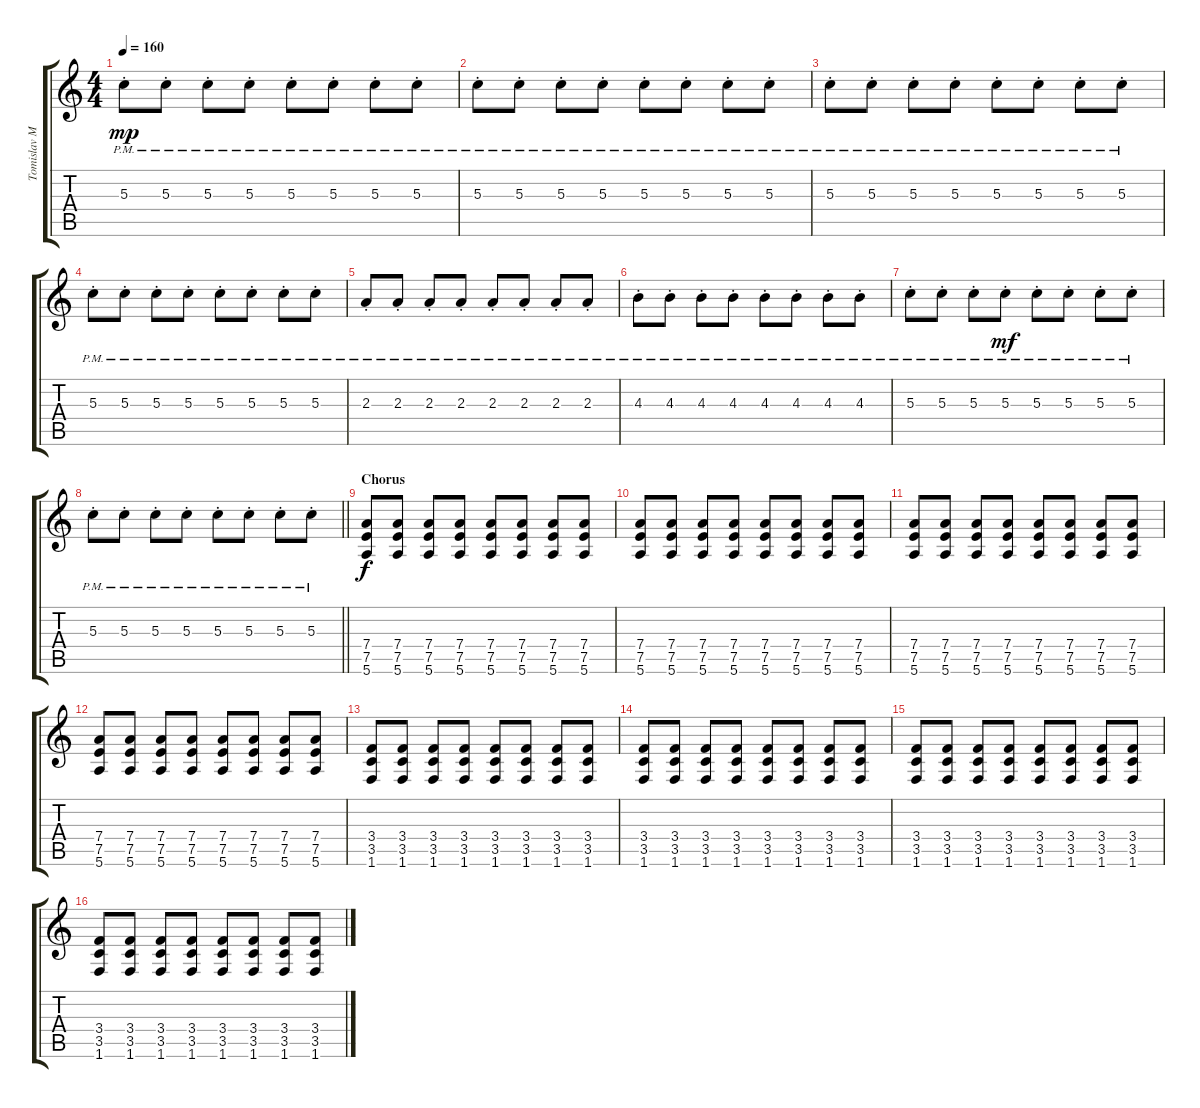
\track ("Tomislav Milicevic (Lead Guitar)" "Tomislav M") {instrument distortionguitar}
\staff {score tabs}
\tuning (E4 B3 G3 D3 A2 E2) {hide}
\ts (4 4)
\tempo 160
\clef g2
\ks c
5.3{pm st}.8{dy mp} 5.3{pm st}.8 5.3{pm st}.8 5.3{pm st}.8 5.3{pm st}.8 5.3{pm st}.8 5.3{pm st}.8 5.3{pm st}.8 |
5.3{pm st}.8 5.3{pm st}.8 5.3{pm st}.8 5.3{pm st}.8 5.3{pm st}.8 5.3{pm st}.8 5.3{pm st}.8 5.3{pm st}.8 |
5.3{pm st}.8 5.3{pm st}.8 5.3{pm st}.8 5.3{pm st}.8 5.3{pm st}.8 5.3{pm st}.8 5.3{pm st}.8 5.3{pm st}.8 |
5.3{pm st}.8 5.3{pm st}.8 5.3{pm st}.8 5.3{pm st}.8 5.3{pm st}.8 5.3{pm st}.8 5.3{pm st}.8 5.3{pm st}.8 |
2.3{pm st}.8 2.3{pm st}.8 2.3{pm st}.8 2.3{pm st}.8 2.3{pm st}.8 2.3{pm st}.8 2.3{pm st}.8 2.3{pm st}.8 |
4.3{pm st}.8 4.3{pm st}.8 4.3{pm st}.8 4.3{pm st}.8 4.3{pm st}.8 4.3{pm st}.8 4.3{pm st}.8 4.3{pm st}.8 |
5.3{pm st}.8 5.3{pm st}.8 5.3{pm st}.8 5.3{pm st}.8{dy mf} 5.3{pm st}.8 5.3{pm st}.8 5.3{pm st}.8 5.3{pm st}.8 |
\barLineRight lightlight
5.3{pm st}.8 5.3{pm st}.8 5.3{pm st}.8 5.3{pm st}.8 5.3{pm st}.8 5.3{pm st}.8 5.3{pm st}.8 5.3{pm st}.8 |
\section ("" "Chorus")
(7.4 7.5 5.6).8{dy f} (7.4 7.5 5.6).8 (7.4 7.5 5.6).8 (7.4 7.5 5.6).8 (7.4 7.5 5.6).8 (7.4 7.5 5.6).8 (7.4 7.5 5.6).8 (7.4 7.5 5.6).8 |
(7.4 7.5 5.6).8 (7.4 7.5 5.6).8 (7.4 7.5 5.6).8 (7.4 7.5 5.6).8 (7.4 7.5 5.6).8 (7.4 7.5 5.6).8 (7.4 7.5 5.6).8 (7.4 7.5 5.6).8 |
(7.4 7.5 5.6).8 (7.4 7.5 5.6).8 (7.4 7.5 5.6).8 (7.4 7.5 5.6).8 (7.4 7.5 5.6).8 (7.4 7.5 5.6).8 (7.4 7.5 5.6).8 (7.4 7.5 5.6).8 |
(7.4 7.5 5.6).8 (7.4 7.5 5.6).8 (7.4 7.5 5.6).8 (7.4 7.5 5.6).8 (7.4 7.5 5.6).8 (7.4 7.5 5.6).8 (7.4 7.5 5.6).8 (7.4 7.5 5.6).8 |
(3.4 3.5 1.6).8 (3.4 3.5 1.6).8 (3.4 3.5 1.6).8 (3.4 3.5 1.6).8 (3.4 3.5 1.6).8 (3.4 3.5 1.6).8 (3.4 3.5 1.6).8 (3.4 3.5 1.6).8 |
(3.4 3.5 1.6).8 (3.4 3.5 1.6).8 (3.4 3.5 1.6).8 (3.4 3.5 1.6).8 (3.4 3.5 1.6).8 (3.4 3.5 1.6).8 (3.4 3.5 1.6).8 (3.4 3.5 1.6).8 |
(3.4 3.5 1.6).8 (3.4 3.5 1.6).8 (3.4 3.5 1.6).8 (3.4 3.5 1.6).8 (3.4 3.5 1.6).8 (3.4 3.5 1.6).8 (3.4 3.5 1.6).8 (3.4 3.5 1.6).8 |
(3.4 3.5 1.6).8 (3.4 3.5 1.6).8 (3.4 3.5 1.6).8 (3.4 3.5 1.6).8 (3.4 3.5 1.6).8 (3.4 3.5 1.6).8 (3.4 3.5 1.6).8 (3.4 3.5 1.6).8
